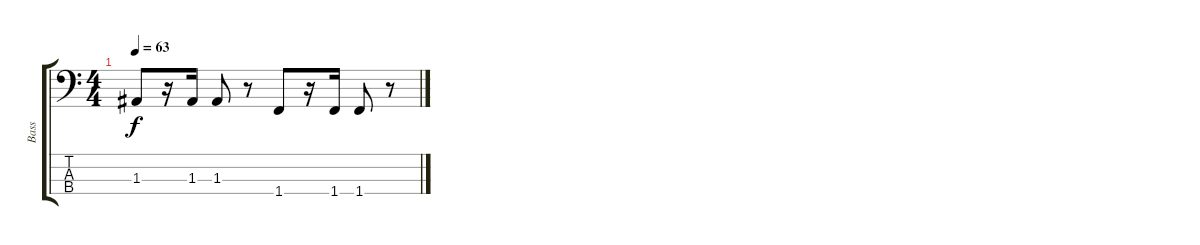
\track ("Bass" "Bass") {instrument electricbassfinger}
\staff {score tabs}
\tuning (G2 D2 A1 E1) {hide}
\ts (4 4)
\tempo 63
\clef f4
\ks c
1.3.8{dy f} r.16 1.3.16 1.3.8 r.8 1.4.8 r.16 1.4.16 1.4.8 r.8
